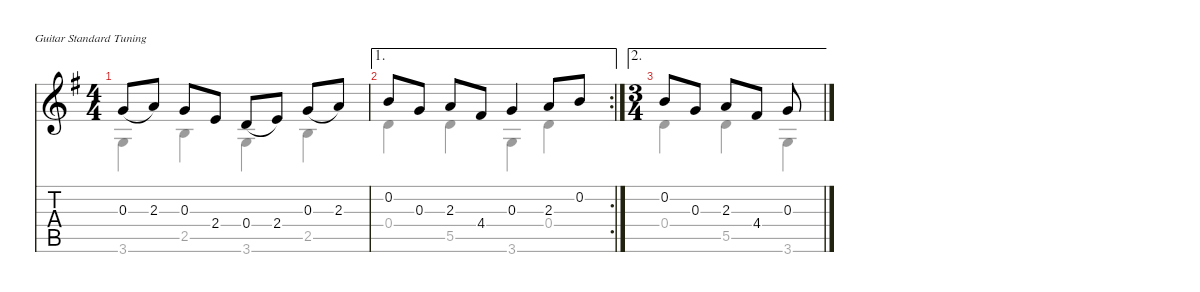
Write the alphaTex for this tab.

\defaultSystemsLayout 4
\hideDynamics
\bracketExtendMode nobrackets
\singleTrackTrackNamePolicy hidden
\multiTrackTrackNamePolicy hidden
\firstSystemTrackNameMode fullname
\firstSystemTrackNameOrientation horizontal
\otherSystemsTrackNameOrientation horizontal
\track ("Nylon Guitar" "Nylon Guit") {instrument acousticguitarnylon}
\staff {score tabs}
\tuning (E4 B3 G3 D3 A2 E2)
\voice
\ts (4 4)
\tempo (176 hide)
\clef g2
\ks g
0.3.8{dy mf legatoorigin} 2.3.8 0.3.8 2.4.8 0.4.8{legatoorigin} 2.4.8 0.3.8{legatoorigin} 2.3.8 |
\ae 1
\rc 2
0.2.8 0.3.8 2.3.8 4.4.8 0.3.4 2.3.8 0.2.8 |
\ae 2
\ts (3 4)
0.2.8 0.3.8 2.3.8 4.4.8 0.3.8
\voice
\clef g2
\ottava regular
\simile none
\ks g
3.6.4{dy mf} 2.5.4 3.6.4 2.5.4 |
0.4.4 5.5.4 3.6.4 0.4.4 |
0.4.4 5.5.4 3.6.4
